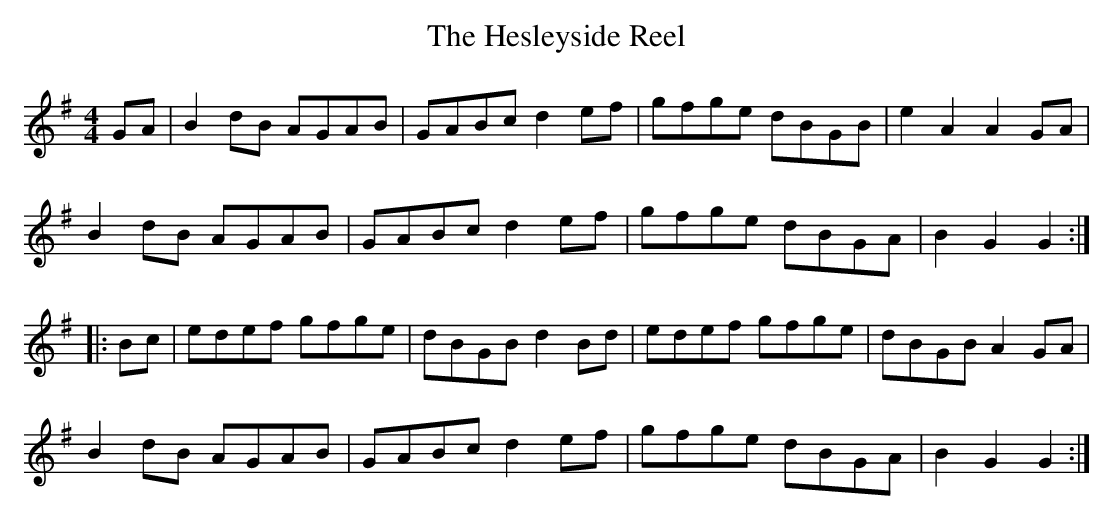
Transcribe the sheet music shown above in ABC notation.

X:1
T:The Hesleyside Reel
M:4/4
K:G
GA | B2 dB AGAB | GABc d2ef | gfge dBGB | e2A2 A2GA |
B2 dB AGAB | GABc d2ef | gfge dBGA | B2G2 G2 :|
|:Bc |edef gfge | dBGB d2Bd | edef gfge | dBGB A2GA |
B2 dB AGAB | GABc d2ef | gfge dBGA | B2G2 G2 :|
